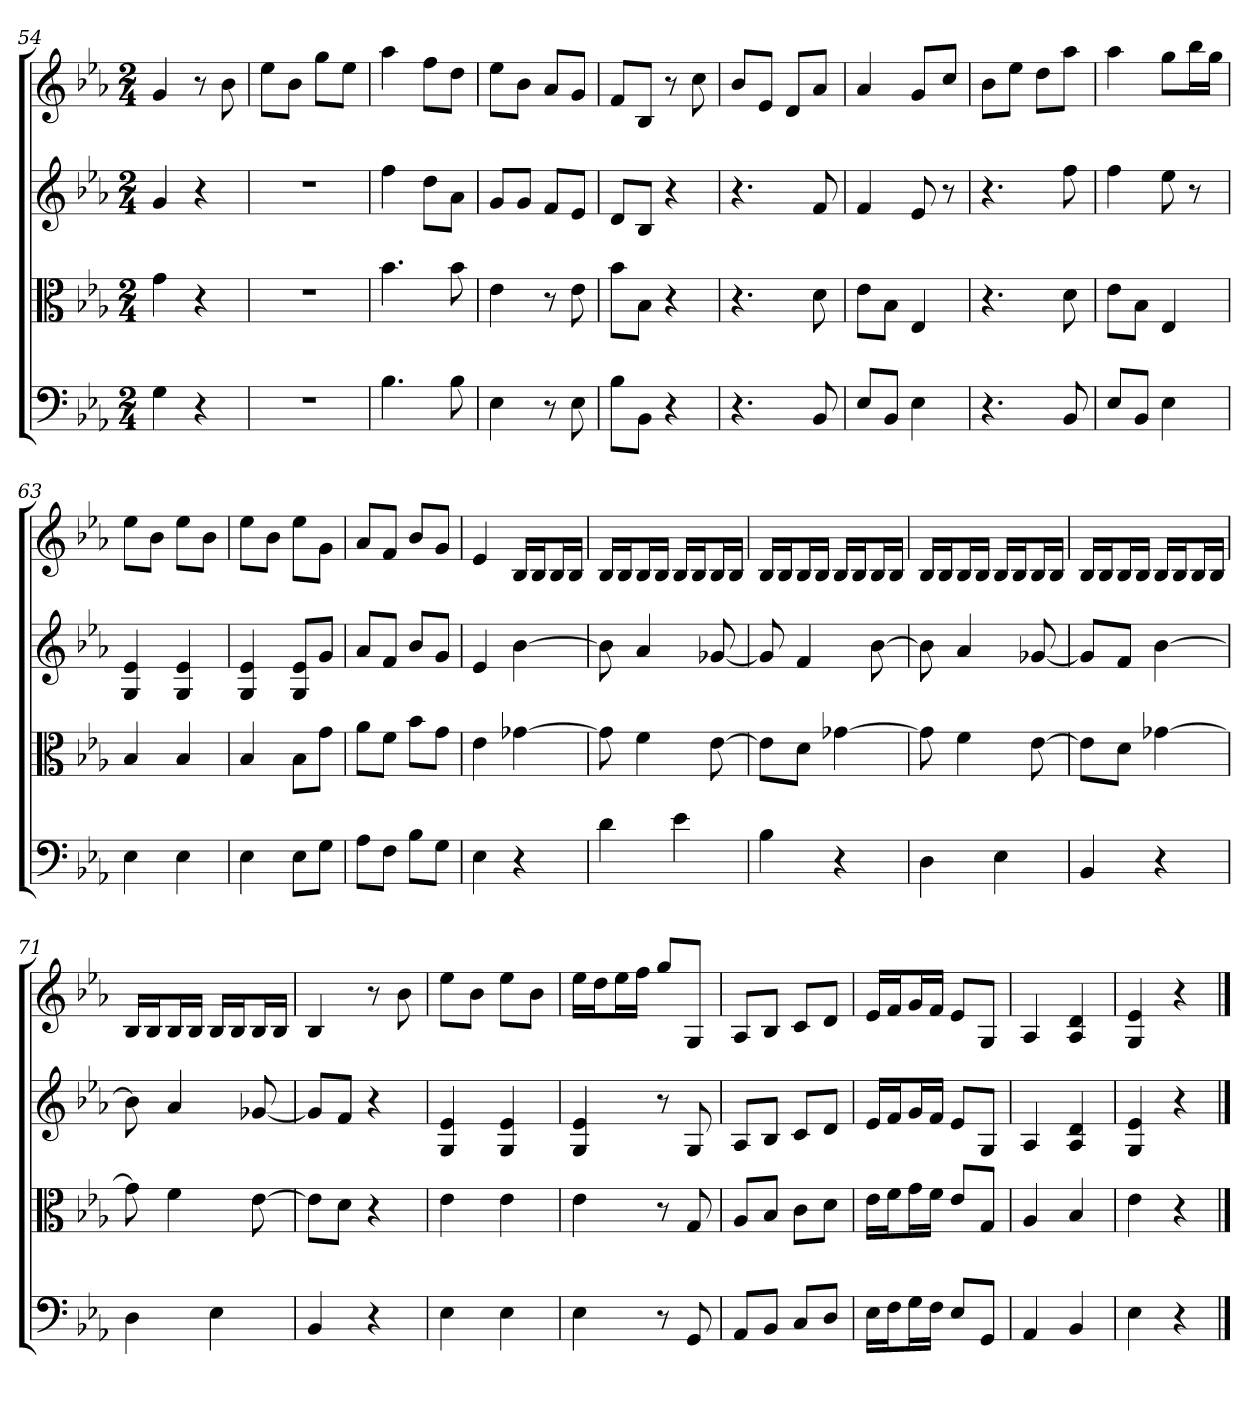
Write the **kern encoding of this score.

**kern	**kern	**kern	**kern
*part4	*part3	*part2	*part1
*staff4	*staff3	*staff2	*staff1
*clefF4	*clefC3	*	*
*k[b-e-a-]	*k[b-e-a-]	*k[b-e-a-]	*k[b-e-a-]
*E-:	*E-:	*E-:	*E-:
*M2/4	*M2/4	*M2/4	*M2/4
=54	=54	=54	=54
4G	4g	4g	4g
4r	4r	4r	8r
.	.	.	8b-
=55	=55	=55	=55
2r	2r	2r	8ee-L
.	.	.	8b-J
.	.	.	8ggL
.	.	.	8ee-J
=56	=56	=56	=56
4.B-	4.b-	4ff	4aa-
.	.	8ddL	8ffL
8B-	8b-	8a-J	8ddJ
=57	=57	=57	=57
4E-	4e-	8gL	8ee-L
.	.	8gJ	8b-J
8r	8r	8fL	8a-L
8E-	8e-	8e-J	8gJ
=58	=58	=58	=58
8B-\L	8b-\L	8dL	8fL
8BB-\J	8B-\J	8B-J	8B-J
4r	4r	4r	8r
.	.	.	8cc
=59	=59	=59	=59
4.r	4.r	4.r	8b-L
.	.	.	8e-J
.	.	.	8dL
8BB-	8d	8f	8a-J
=60	=60	=60	=60
8E-/L	8e-\L	4f	4a-
8BB-/J	8B-\J	.	.
4E-	4E-	8e-	8gL
.	.	8r	8ccJ
=61	=61	=61	=61
4.r	4.r	4.r	8b-L
.	.	.	8ee-J
.	.	.	8ddL
8BB-	8d	8ff	8aa-J
=62	=62	=62	=62
8E-/L	8e-\L	4ff	4aa-
8BB-/J	8B-\J	.	.
4E-	4E-	8ee-	8ggL
.	.	8r	16bb-L
.	.	.	16ggJJ
=63	=63	=63	=63
4E-	4B-	4G 4e-	8ee-L
.	.	.	8b-J
4E-	4B-	4G 4e-	8ee-L
.	.	.	8b-J
=64	=64	=64	=64
4E-	4B-	4G 4e-	8ee-L
.	.	.	8b-J
8E-\L	8B-\L	8G 8e-L	8ee-L
8G\J	8g\J	8gJ	8gJ
=65	=65	=65	=65
8A-\L	8a-\L	8a-L	8a-L
8F\J	8f\J	8fJ	8fJ
8B-\L	8b-\L	8b-L	8b-L
8G\J	8g\J	8gJ	8gJ
=66	=66	=66	=66
4E-	4e-	4e-	4e-
4r	[4g-X	[4b-	16B-LL
.	.	.	16B-J
.	.	.	16B-L
.	.	.	16B-JJ
=67	=67	=67	=67
4d	8g-]	8b-]	16B-LL
.	.	.	16B-J
.	4f	4a-	16B-L
.	.	.	16B-JJ
4e-	.	.	16B-LL
.	.	.	16B-J
.	[8e-	[8g-X	16B-L
.	.	.	16B-JJ
=68	=68	=68	=68
4B-	8e-\L]	8g-]	16B-LL
.	.	.	16B-J
.	8d\J	4f	16B-L
.	.	.	16B-JJ
4r	[4g-X	.	16B-LL
.	.	.	16B-J
.	.	[8b-	16B-L
.	.	.	16B-JJ
=69	=69	=69	=69
4D	8g-]	8b-]	16B-LL
.	.	.	16B-J
.	4f	4a-	16B-L
.	.	.	16B-JJ
4E-	.	.	16B-LL
.	.	.	16B-J
.	[8e-	[8g-X	16B-L
.	.	.	16B-JJ
=70	=70	=70	=70
4BB-	8e-\L]	8g-L]	16B-LL
.	.	.	16B-J
.	8d\J	8fJ	16B-L
.	.	.	16B-JJ
4r	[4g-X	[4b-	16B-LL
.	.	.	16B-J
.	.	.	16B-L
.	.	.	16B-JJ
=71	=71	=71	=71
4D	8g-]	8b-]	16B-LL
.	.	.	16B-J
.	4f	4a-	16B-L
.	.	.	16B-JJ
4E-	.	.	16B-LL
.	.	.	16B-J
.	[8e-	[8g-X	16B-L
.	.	.	16B-JJ
=72	=72	=72	=72
4BB-	8e-\L]	8g-L]	4B-
.	8d\J	8fJ	.
4r	4r	4r	8r
.	.	.	8b-
=73	=73	=73	=73
4E-	4e-	4G 4e-	8ee-L
.	.	.	8b-J
4E-	4e-	4G 4e-	8ee-L
.	.	.	8b-J
=74	=74	=74	=74
4E-	4e-	4G 4e-	16ee-LL
.	.	.	16ddJ
.	.	.	16ee-L
.	.	.	16ffJJ
8r	8r	8r	8ggL
8GG	8G	8G	8GJ
=75	=75	=75	=75
8AA-/L	8A-/L	8A-L	8A-L
8BB-/J	8B-/J	8B-J	8B-J
8C/L	8c\L	8cL	8cL
8D/J	8d\J	8dJ	8dJ
=76	=76	=76	=76
16E-\LL	16e-\LL	16e-LL	16e-LL
16F\J	16f\J	16fJ	16fJ
16G\L	16g\L	16gL	16gL
16F\JJ	16f\JJ	16fJJ	16fJJ
8E-/L	8e-/L	8e-L	8e-L
8GG/J	8G/J	8GJ	8GJ
=77	=77	=77	=77
4AA-	4A-	4A-	4A-
4BB-	4B-	4A- 4d	4A- 4d
=78	=78	=78	=78
4E-	4e-	4G 4e-	4G 4e-
4r	4r	4r	4r
==	==	==	==
*-	*-	*-	*-
